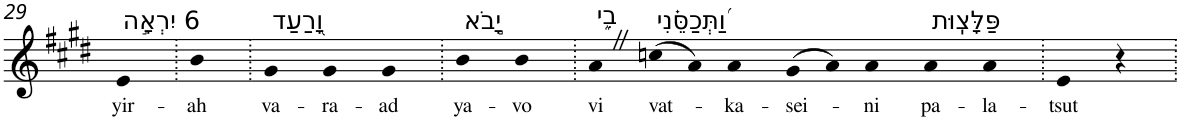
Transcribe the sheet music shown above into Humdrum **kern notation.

**kern	**text
*part1	*part1
*staff1	*staff1
*I"Piano	*
*I'Pno	*
!!LO:PB:g=z
*clefG2	*
*k[f#c#g#d#]	*
*E:	*
=29	=29
!LO:TX:a:t=6 יִרְאָ֣ה	!
!	!LO:LY:b
4e	yir-
=30.	=30.
!	!LO:LY:b
4b	-ah
=31.	=31.
!LO:TX:a:t=וָ֭רַעַד	!
!	!LO:LY:b
4g#	va-
!	!LO:LY:b
4g#	-ra-
!	!LO:LY:b
4g#	-ad
=32.	=32.
!LO:TX:a:t=יָ֣בֹא	!
!	!LO:LY:b
4b	ya-
!	!LO:LY:b
4b	-vo
=33.	=33.
!LO:TX:a:t=בִ֑י	!
!	!LO:LY:b
4aZ	vi
!LO:TX:a:t=וַ֝תְּכַסֵּ֗נִי	!
!	!LO:LY:b
(>8ccn	vat-
8a)	.
!	!LO:LY:b
4a	-ka-
!	!LO:LY:b
(>8g#	-sei-
8a)	.
!	!LO:LY:b
4a	-ni
!LO:TX:a:t=פַּלָּצֽוּת	!
!	!LO:LY:b
4a	pa-
!	!LO:LY:b
4a	-la-
=34.	=34.
!	!LO:LY:b
4e	-tsut
4r	.
=.	=.
*-	*-
